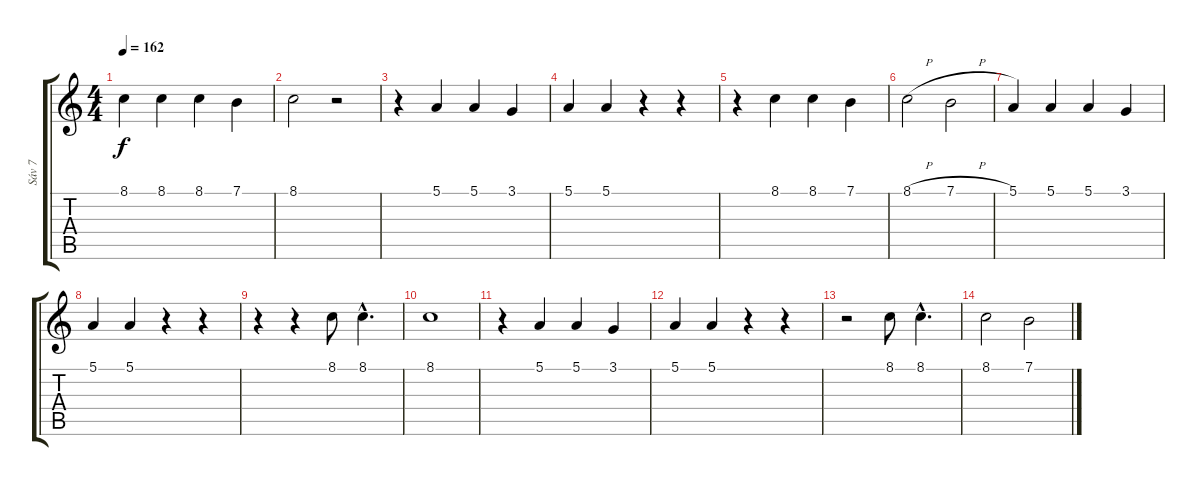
\track ("Sáv 7" "Sáv 7") {instrument lead6voice}
\staff {score tabs}
\tuning (E4 B3 G3 D3 A2 E2) {hide}
\ts (4 4)
\tempo 162
\clef g2
\ks c
8.1.4{dy f} 8.1.4 8.1.4 7.1.4 |
8.1.2 r.2 |
r.4 5.1.4 5.1.4 3.1.4 |
5.1.4 5.1.4 r.4 r.4 |
r.4 8.1.4 8.1.4 7.1.4 |
8.1{h}.2 7.1{h}.2 |
5.1.4 5.1.4 5.1.4 3.1.4 |
5.1.4 5.1.4 r.4 r.4 |
r.4 r.4 8.1.8 8.1{hac}.4{d} |
8.1.1 |
r.4 5.1.4 5.1.4 3.1.4 |
5.1.4 5.1.4 r.4 r.4 |
r.2 8.1.8 8.1{hac}.4{d} |
8.1.2 7.1.2
